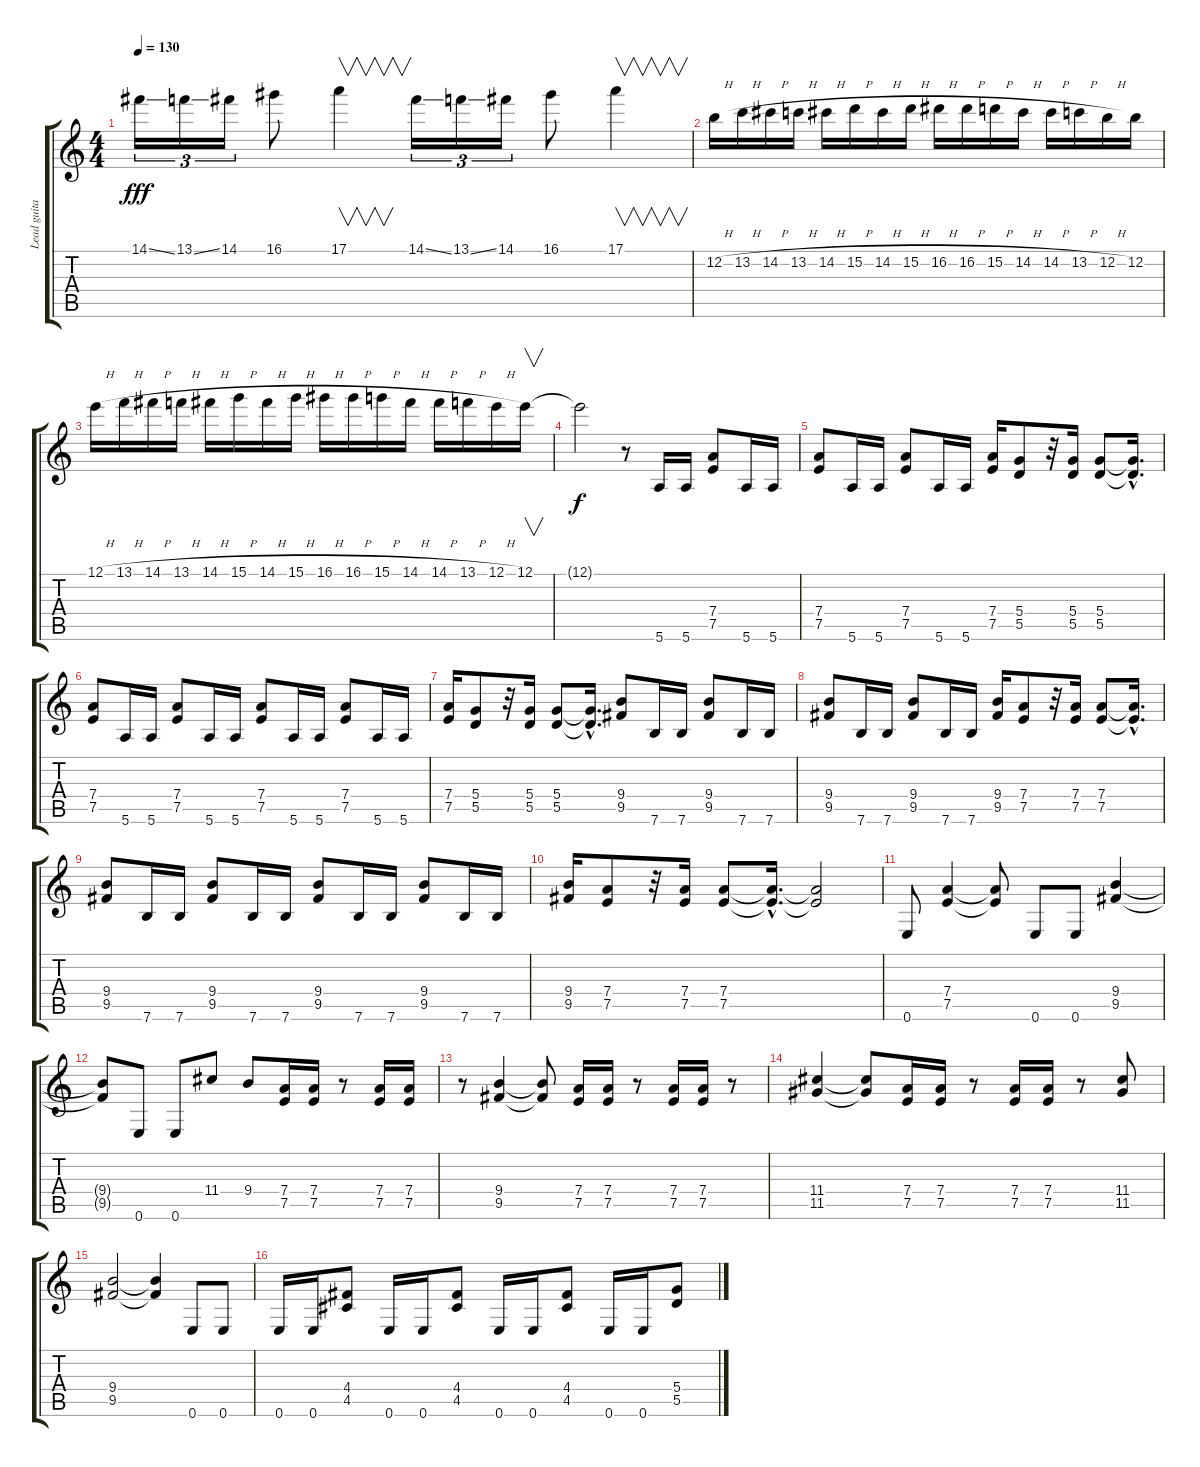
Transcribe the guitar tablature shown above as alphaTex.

\track ("Lead guitar" "Lead guita") {instrument overdrivenguitar}
\staff {score tabs}
\tuning (E4 B3 G3 D3 A2 E2) {hide}
\ts (4 4)
\tempo 130
\clef g2
\ks c
14.1{ss}.16{tu (3 2) dy fff} 13.1{ss}.16{tu (3 2)} 14.1.16{tu (3 2)} 16.1.8 17.1.4{v} 14.1{ss}.16{tu (3 2)} 13.1{ss}.16{tu (3 2)} 14.1.16{tu (3 2)} 16.1.8 17.1.4{v} |
12.2{h}.16 13.2{h}.16 14.2{h}.16 13.2{h}.16 14.2{h}.16 15.2{h}.16 14.2{h}.16 15.2{h}.16 16.2{h}.16 16.2{h}.16 15.2{h}.16 14.2{h}.16 14.2{h}.16 13.2{h}.16 12.2{h}.16 12.2.16 |
12.1{h}.16 13.1{h}.16 14.1{h}.16 13.1{h}.16 14.1{h}.16 15.1{h}.16 14.1{h}.16 15.1{h}.16 16.1{h}.16 16.1{h}.16 15.1{h}.16 14.1{h}.16 14.1{h}.16 13.1{h}.16 12.1{h}.16 12.1.16{v} |
12.1{t}.2{dy f} r.8 5.6.16 5.6.16 (7.4 7.5).8 5.6.16 5.6.16 |
(7.4 7.5).8 5.6.16 5.6.16 (7.4 7.5).8 5.6.16 5.6.16 (7.4 7.5).16 (5.4 5.5).8 r.32 (5.4 5.5).16 (5.4 5.5).8 (5.4{hac t} 5.5{hac t}).16{d} |
(7.4 7.5).8 5.6.16 5.6.16 (7.4 7.5).8 5.6.16 5.6.16 (7.4 7.5).8 5.6.16 5.6.16 (7.4 7.5).8 5.6.16 5.6.16 |
(7.4 7.5).16 (5.4 5.5).8 r.32 (5.4 5.5).16 (5.4 5.5).8 (5.4{hac t} 5.5{hac t}).16{d} (9.4 9.5).8 7.6.16 7.6.16 (9.4 9.5).8 7.6.16 7.6.16 |
(9.4 9.5).8 7.6.16 7.6.16 (9.4 9.5).8 7.6.16 7.6.16 (9.4 9.5).16 (7.4 7.5).8 r.32 (7.4 7.5).16 (7.4 7.5).8 (7.4{hac t} 7.5{hac t}).16{d} |
(9.4 9.5).8 7.6.16 7.6.16 (9.4 9.5).8 7.6.16 7.6.16 (9.4 9.5).8 7.6.16 7.6.16 (9.4 9.5).8 7.6.16 7.6.16 |
(9.4 9.5).16 (7.4 7.5).8 r.32 (7.4 7.5).16 (7.4 7.5).8 (7.4{hac t} 7.5{hac t}).16{d} (7.4{t} 7.5{t}).2 |
0.6.8 (7.4 7.5).4 (7.4{t} 7.5{t}).8 0.6.8 0.6.8 (9.4 9.5).4 |
(9.4{t} 9.5{t}).8 0.6.8 0.6.8 11.4.8 9.4.8 (7.4 7.5).16 (7.4 7.5).16 r.8 (7.4 7.5).16 (7.4 7.5).16 |
r.8 (9.4 9.5).4 (9.4{t} 9.5{t}).8 (7.4 7.5).16 (7.4 7.5).16 r.8 (7.4 7.5).16 (7.4 7.5).16 r.8 |
(11.4 11.5).4 (11.4{t} 11.5{t}).8 (7.4 7.5).16 (7.4 7.5).16 r.8 (7.4 7.5).16 (7.4 7.5).16 r.8 (11.4 11.5).8 |
(9.4 9.5).2 (9.4{t} 9.5{t}).4 0.6.8 0.6.8 |
0.6.16 0.6.16 (4.4 4.5).8 0.6.16 0.6.16 (4.4 4.5).8 0.6.16 0.6.16 (4.4 4.5).8 0.6.16 0.6.16 (5.4 5.5).8
